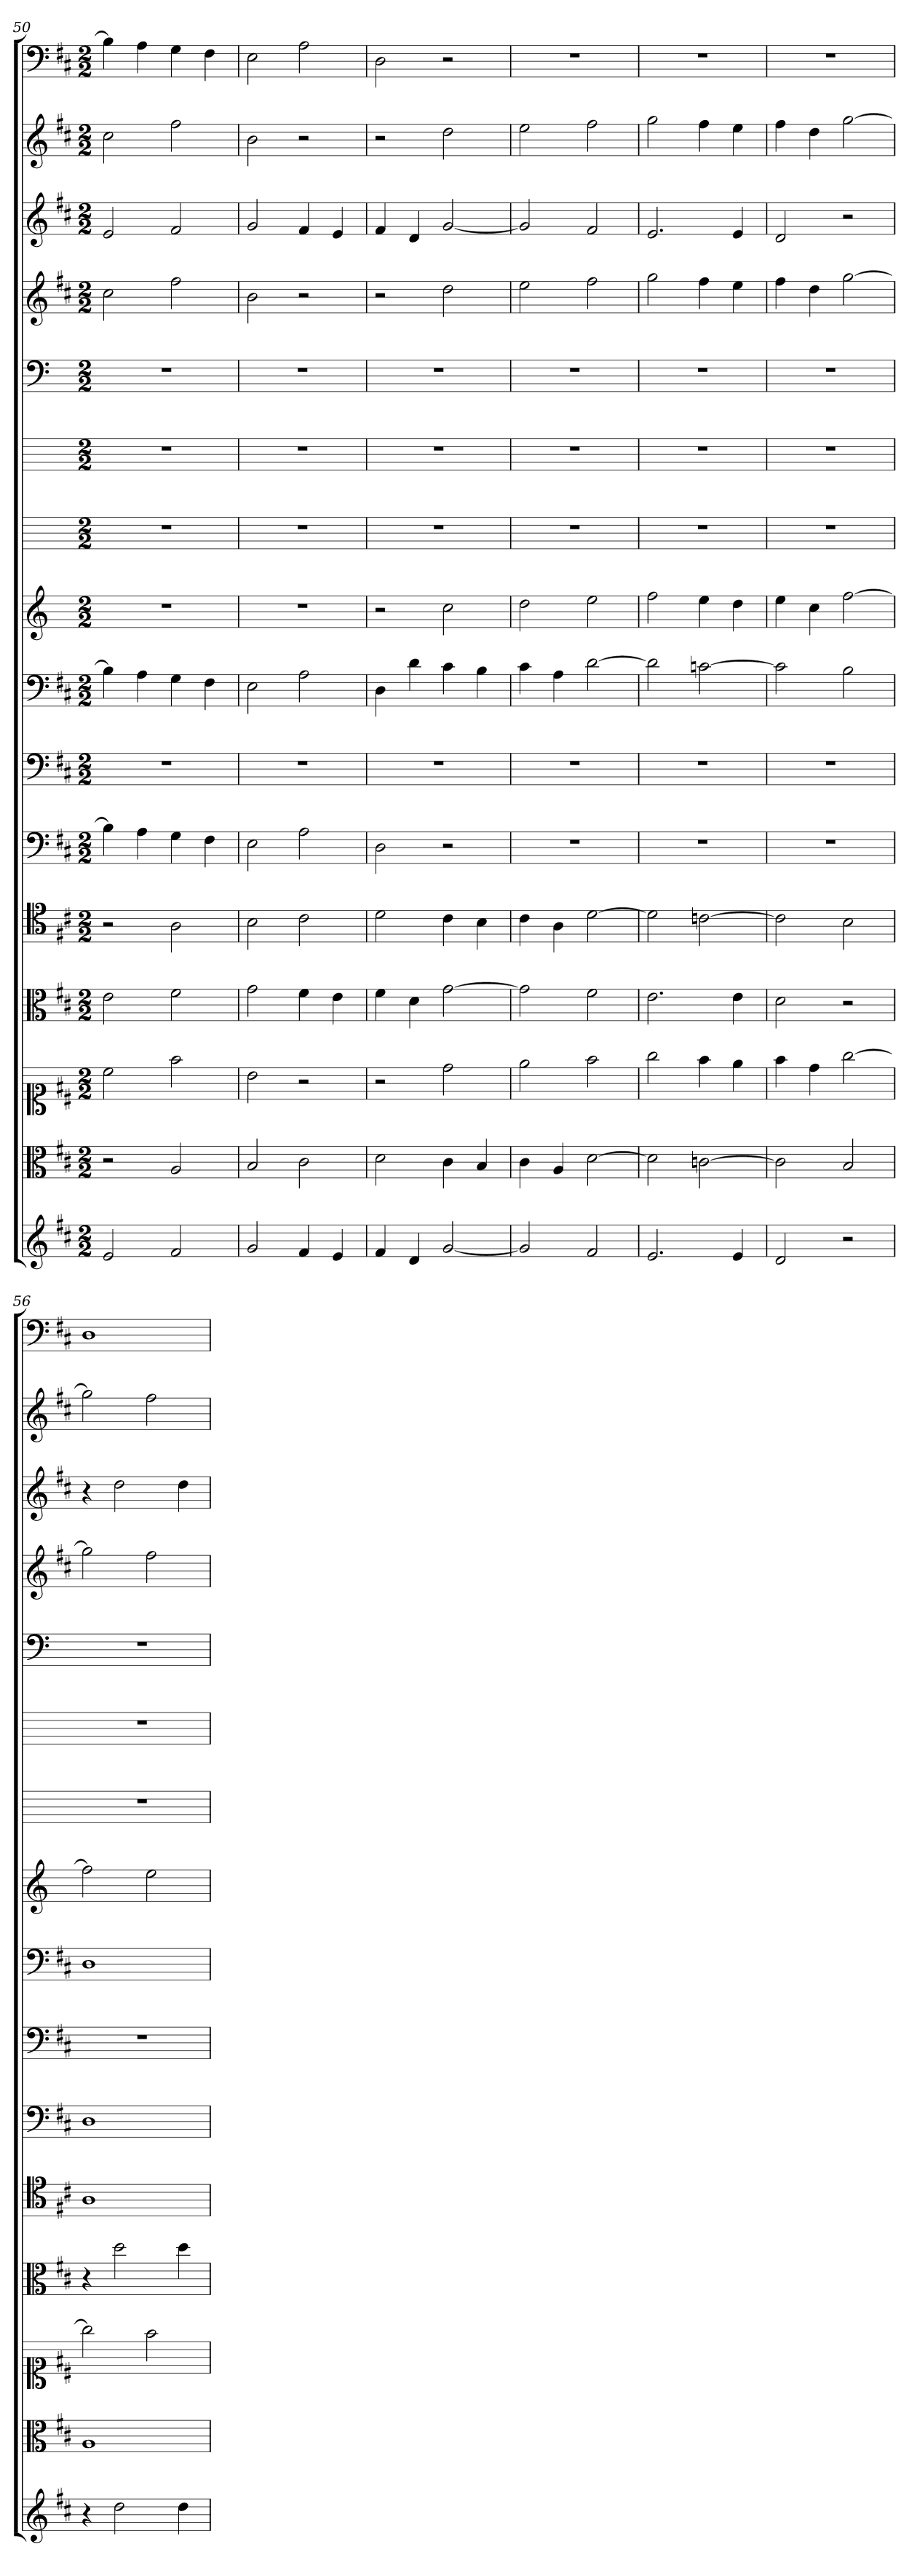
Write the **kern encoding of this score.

**kern	**kern	**kern	**kern	**kern	**kern	**kern	**kern	**kern	**kern	**kern	**kern	**kern	**kern	**kern	**kern
*part16	*part15	*part14	*part13	*part12	*part11	*part10	*part9	*part8	*part7	*part6	*part5	*part4	*part3	*part2	*part1
*staff16	*staff15	*staff14	*staff13	*staff12	*staff11	*staff10	*staff9	*staff8	*staff7	*staff6	*staff5	*staff4	*staff3	*staff2	*staff1
*	*clefC3	*clefC1	*clefC3	*clefC4	*clefF4	*clefF4	*clefF4	*	*	*	*clefF4	*	*	*	*clefF4
*k[f#c#]	*k[f#c#]	*k[f#c#]	*k[f#c#]	*k[f#c#]	*k[f#c#]	*k[f#c#]	*k[f#c#]	*k[]	*k[]	*k[]	*k[]	*k[f#c#]	*k[f#c#]	*k[f#c#]	*k[f#c#]
*D:	*D:	*D:	*D:	*D:	*D:	*D:	*D:	*	*	*	*	*D:	*D:	*D:	*D:
*M2/2	*M2/2	*M2/2	*M2/2	*M2/2	*M2/2	*M2/2	*M2/2	*M2/2	*M2/2	*M2/2	*M2/2	*M2/2	*M2/2	*M2/2	*M2/2
=50	=50	=50	=50	=50	=50	=50	=50	=50	=50	=50	=50	=50	=50	=50	=50
2e	2r	2cc#	2e	2r	4B]	1r	4B]	1r	1r	1r	1r	2cc#	2e	2cc#	4B]
.	.	.	.	.	4A	.	4A	.	.	.	.	.	.	.	4A
2f#	2A	2ff#	2f#	2A	4G	.	4G	.	.	.	.	2ff#	2f#	2ff#	4G
.	.	.	.	.	4F#	.	4F#	.	.	.	.	.	.	.	4F#
=51	=51	=51	=51	=51	=51	=51	=51	=51	=51	=51	=51	=51	=51	=51	=51
2g	2B	2b	2g	2B	2E	1r	2E	1r	1r	1r	1r	2b	2g	2b	2E
4f#	2c#	2r	4f#	2c#	2A	.	2A	.	.	.	.	2r	4f#	2r	2A
4e	.	.	4e	.	.	.	.	.	.	.	.	.	4e	.	.
=52	=52	=52	=52	=52	=52	=52	=52	=52	=52	=52	=52	=52	=52	=52	=52
4f#	2d	2r	4f#	2d	2D	1r	4D	2r	1r	1r	1r	2r	4f#	2r	2D
4d	.	.	4d	.	.	.	4d	.	.	.	.	.	4d	.	.
[2g	4c#	2dd	[2g	4c#	2r	.	4c#	2cc	.	.	.	2dd	[2g	2dd	2r
.	4B	.	.	4B	.	.	4B	.	.	.	.	.	.	.	.
=53	=53	=53	=53	=53	=53	=53	=53	=53	=53	=53	=53	=53	=53	=53	=53
2g]	4c#	2ee	2g]	4c#	1r	1r	4c#	2dd	1r	1r	1r	2ee	2g]	2ee	1r
.	4A	.	.	4A	.	.	4A	.	.	.	.	.	.	.	.
2f#	[2d	2ff#	2f#	[2d	.	.	[2d	2ee	.	.	.	2ff#	2f#	2ff#	.
=54	=54	=54	=54	=54	=54	=54	=54	=54	=54	=54	=54	=54	=54	=54	=54
2.e	2d]	2gg	2.e	2d]	1r	1r	2d]	2ff	1r	1r	1r	2gg	2.e	2gg	1r
.	[2cn	4ff#	.	[2cn	.	.	[2cn	4ee	.	.	.	4ff#	.	4ff#	.
4e	.	4ee	4e	.	.	.	.	4dd	.	.	.	4ee	4e	4ee	.
=55	=55	=55	=55	=55	=55	=55	=55	=55	=55	=55	=55	=55	=55	=55	=55
2d	2c]	4ff#	2d	2c]	1r	1r	2c]	4ee	1r	1r	1r	4ff#	2d	4ff#	1r
.	.	4dd	.	.	.	.	.	4cc	.	.	.	4dd	.	4dd	.
2r	2B	[2gg	2r	2B	.	.	2B	[2ff	.	.	.	[2gg	2r	[2gg	.
=56	=56	=56	=56	=56	=56	=56	=56	=56	=56	=56	=56	=56	=56	=56	=56
4r	1A	2gg]	4r	1A	1D	1r	1D	2ff]	1r	1r	1r	2gg]	4r	2gg]	1D
2dd	.	.	2dd	.	.	.	.	.	.	.	.	.	2dd	.	.
.	.	2ff#	.	.	.	.	.	2ee	.	.	.	2ff#	.	2ff#	.
4dd	.	.	4dd	.	.	.	.	.	.	.	.	.	4dd	.	.
=	=	=	=	=	=	=	=	=	=	=	=	=	=	=	=
*-	*-	*-	*-	*-	*-	*-	*-	*-	*-	*-	*-	*-	*-	*-	*-
